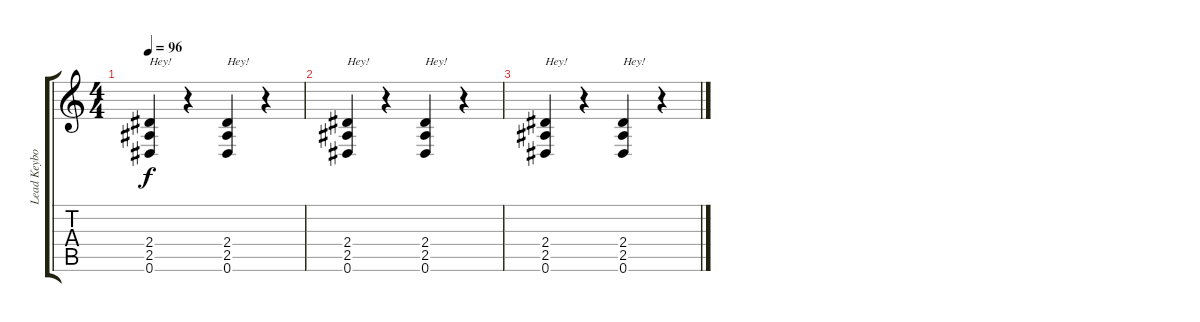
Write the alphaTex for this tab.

\track ("Lead Keyboard" "Lead Keybo") {instrument synthstrings2}
\staff {score tabs}
\tuning (Eb4 Bb3 Gb3 Db3 Ab2 Eb2) {hide}
\ts (4 4)
\tempo 96
\clef g2
\ks c
(2.4 2.5 0.6).4{ot 8vb txt "Hey!" dy f} r.4 (2.4 2.5 0.6).4{ot 8vb txt "Hey!"} r.4 |
(2.4 2.5 0.6).4{ot 8vb txt "Hey!"} r.4 (2.4 2.5 0.6).4{ot 8vb txt "Hey!"} r.4 |
(2.4 2.5 0.6).4{ot 8vb txt "Hey!"} r.4 (2.4 2.5 0.6).4{ot 8vb txt "Hey!"} r.4
